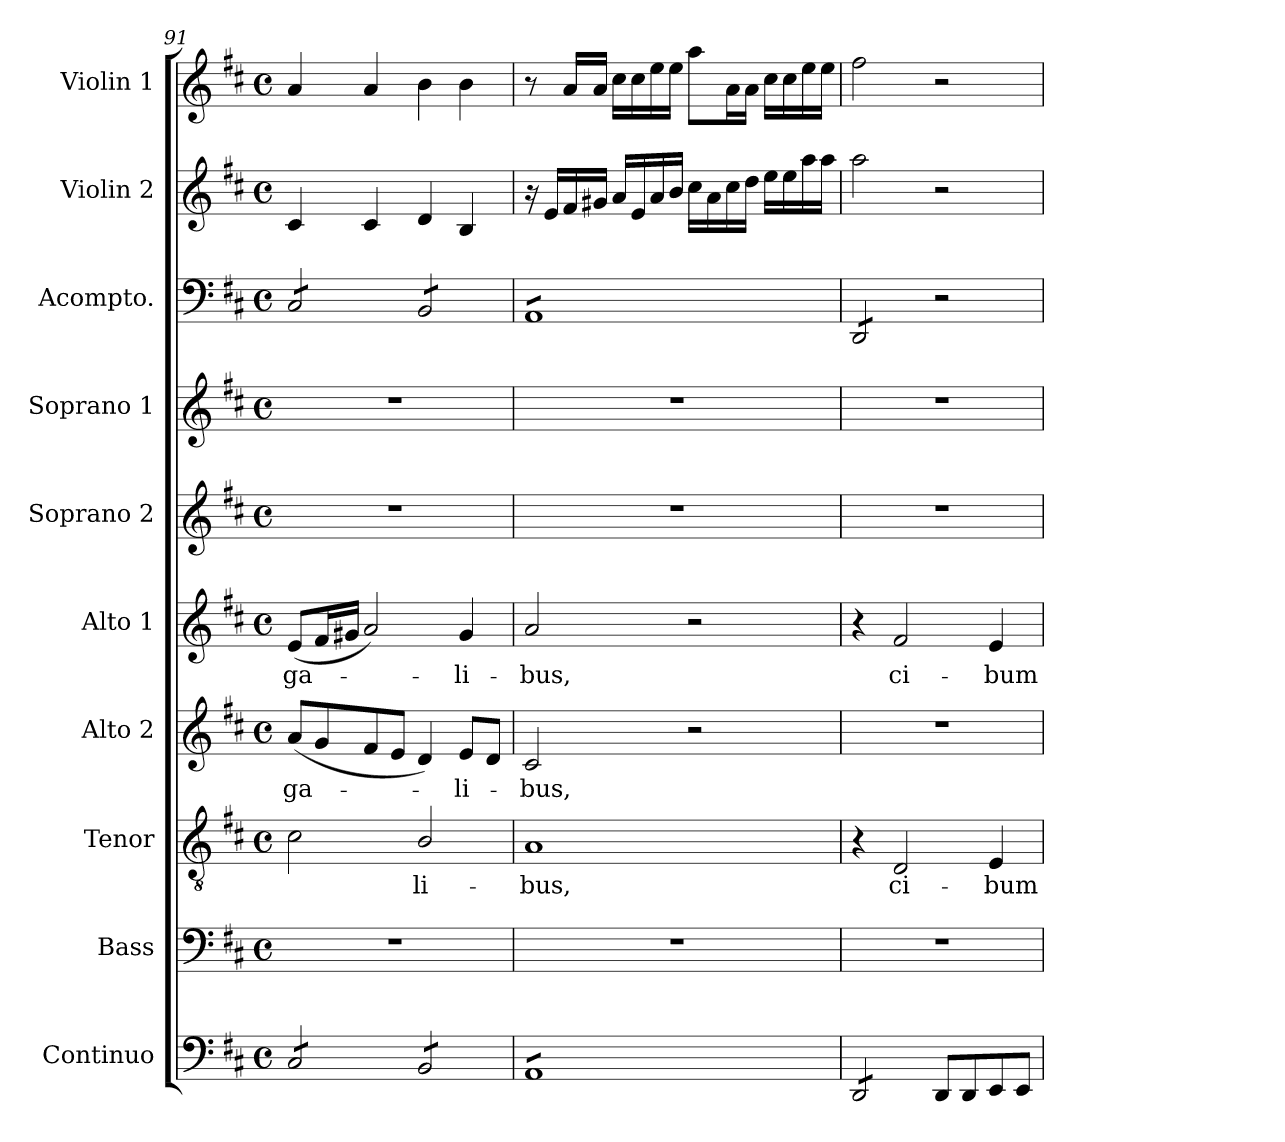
**kern	**kern	**kern	**text	**kern	**text	**kern	**text	**kern	**kern	**kern	**kern	**kern
*part10	*part9	*part8	*part8	*part7	*part7	*part6	*part6	*part5	*part4	*part3	*part2	*part1
*staff10	*staff9	*staff8	*staff8	*staff7	*staff7	*staff6	*staff6	*staff5	*staff4	*staff3	*staff2	*staff1
*I"Continuo	*I"Bass	*I"Tenor	*	*I"Alto 2	*	*I"Alto 1	*	*I"Soprano 2	*I"Soprano 1	*I"Acompto.	*I"Violin 2	*I"Violin 1
*I'Cont.	*I'B.	*I'T.	*	*I'A2.	*	*I'A1.	*	*I'S2.	*I'S1.	*I'Ac.	*I'Vln. 2	*I'Vln. 1
*clefF4	*clefF4	*clefGv2	*	*clefG2	*	*clefG2	*	*clefG2	*clefG2	*clefF4	*clefG2	*clefG2
*	*	*ITrd7c12	*	*	*	*	*	*	*	*	*	*
*k[f#c#]	*k[f#c#]	*k[f#c#]	*	*k[f#c#]	*	*k[f#c#]	*	*k[f#c#]	*k[f#c#]	*k[f#c#]	*k[f#c#]	*k[f#c#]
*D:	*D:	*D:	*	*D:	*	*D:	*	*D:	*D:	*D:	*D:	*D:
*M4/4	*M4/4	*M4/4	*	*M4/4	*	*M4/4	*	*M4/4	*M4/4	*M4/4	*M4/4	*M4/4
*met(c)	*met(c)	*met(c)	*	*met(c)	*	*met(c)	*	*met(c)	*met(c)	*met(c)	*met(c)	*met(c)
=91	=91	=91	=91	=91	=91	=91	=91	=91	=91	=91	=91	=91
!	!	!	!	!	!LO:LY:b:color=#000000	!	!	!	!	!	!	!
!	!	!	!	!	!	!	!LO:LY:b:color=#000000	!	!	!	!	!
*tremolo	*	*	*	*	*	*	*	*	*	*	*	*
*	*	*	*	*	*	*	*	*	*	*tremolo	*	*
8C#i/L	1r	2C#i\	.	(8ai/L	-ga-	(8ei/L	-ga-	1r	1r	8C#i/L	4c#i/	4ai/
8C#i/	.	.	.	8gi/	.	16f#i/L	.	.	.	8C#i/	.	.
.	.	.	.	.	.	16g#Xi/JJ	.	.	.	.	.	.
8C#i/	.	.	.	8f#i/	.	2ai/)	.	.	.	8C#i/	4c#i/	4ai/
8C#i/J	.	.	.	8ei/J	.	.	.	.	.	8C#i/J	.	.
!	!	!	!LO:LY:b:color=#000000	!	!	!	!	!	!	!	!	!
8BBi/L	.	2BBi/	-li-	4di/)	.	.	.	.	.	8BBi/L	4di/	4bi\
8BBi/	.	.	.	.	.	.	.	.	.	8BBi/	.	.
!	!	!	!	!	!LO:LY:b:color=#000000	!	!	!	!	!	!	!
!	!	!	!	!	!	!	!LO:LY:b:color=#000000	!	!	!	!	!
8BBi/	.	.	.	8ei/L	-li-	4g#i/	-li-	.	.	8BBi/	4Bi/	4bi\
8BBi/J	.	.	.	8di/J	.	.	.	.	.	8BBi/J	.	.
!!LO:PB:g=z
=92	=92	=92	=92	=92	=92	=92	=92	=92	=92	=92	=92	=92
!	!	!	!LO:LY:b:color=#000000	!	!	!	!	!	!	!	!	!
!	!	!	!	!	!LO:LY:b:color=#000000	!	!	!	!	!	!	!
!	!	!	!	!	!	!	!LO:LY:b:color=#000000	!	!	!	!	!
8AAiL	1r	1AAi	-bus,	2c#i/	-bus,	2ai/	-bus,	1r	1r	8AAiL	16r	8r
.	.	.	.	.	.	.	.	.	.	.	16ei/LL	.
8AAi	.	.	.	.	.	.	.	.	.	8AAi	16f#i/	16ai/LL
.	.	.	.	.	.	.	.	.	.	.	16g#Xi/JJ	16ai/JJ
8AAi	.	.	.	.	.	.	.	.	.	8AAi	16ai/LL	16cc#i\LL
.	.	.	.	.	.	.	.	.	.	.	16ei/	16cc#i\
8AAi	.	.	.	.	.	.	.	.	.	8AAi	16ai/	16eei\
.	.	.	.	.	.	.	.	.	.	.	16bi/JJ	16eei\JJ
8AAi	.	.	.	2r	.	2r	.	.	.	8AAi	16cc#i\LL	8aai\L
.	.	.	.	.	.	.	.	.	.	.	16ai\	.
8AAi	.	.	.	.	.	.	.	.	.	8AAi	16cc#i\	16ai\L
.	.	.	.	.	.	.	.	.	.	.	16ddi\JJ	16ai\JJ
8AAi	.	.	.	.	.	.	.	.	.	8AAi	16eei\LL	16cc#i\LL
.	.	.	.	.	.	.	.	.	.	.	16eei\	16cc#i\
8AAiJ	.	.	.	.	.	.	.	.	.	8AAiJ	16aai\	16eei\
.	.	.	.	.	.	.	.	.	.	.	16aai\JJ	16eei\JJ
=93	=93	=93	=93	=93	=93	=93	=93	=93	=93	=93	=93	=93
8DDi/L	1r	4r	.	1r	.	4r	.	1r	1r	8DDi/L	2aai\	2ff#i\
8DDi/	.	.	.	.	.	.	.	.	.	8DDi/	.	.
!	!	!	!LO:LY:b:color=#000000	!	!	!	!	!	!	!	!	!
!	!	!	!	!	!	!	!LO:LY:b:color=#000000	!	!	!	!	!
8DDi/	.	2DDi/	ci-	.	.	2f#i/	ci-	.	.	8DDi/	.	.
8DDi/J	.	.	.	.	.	.	.	.	.	8DDi/J	.	.
*	*	*	*	*	*	*	*	*	*	*Xtremolo	*	*
*Xtremolo	*	*	*	*	*	*	*	*	*	*	*	*
8DDi/L	.	.	.	.	.	.	.	.	.	2r	2r	2r
8DDi/	.	.	.	.	.	.	.	.	.	.	.	.
!	!	!	!LO:LY:b:color=#000000	!	!	!	!	!	!	!	!	!
!	!	!	!	!	!	!	!LO:LY:b:color=#000000	!	!	!	!	!
8EEi/	.	4EEi/	-bum	.	.	4ei/	-bum	.	.	.	.	.
8EEi/J	.	.	.	.	.	.	.	.	.	.	.	.
=	=	=	=	=	=	=	=	=	=	=	=	=
*-	*-	*-	*-	*-	*-	*-	*-	*-	*-	*-	*-	*-
